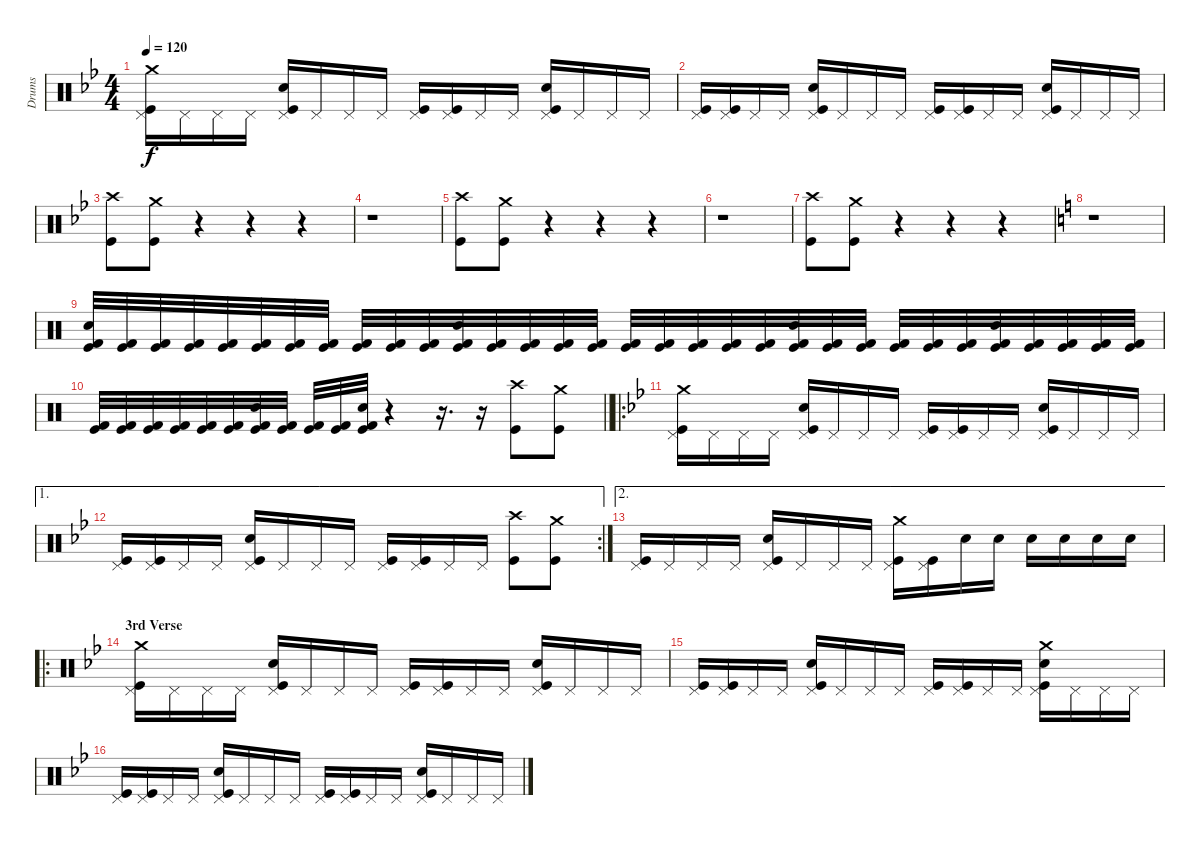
\track ("Drums" "Drums") {instrument percussion}
\staff {score}
\articulation defaults
\ts (4 4)
\tempo 120
\clef neutral
\ks bb
("Crash medium (hit)" "Pedal Hi-Hat (hit)" "Kick (hit)").16{dy f} "Pedal Hi-Hat (hit)".16 "Pedal Hi-Hat (hit)".16 "Pedal Hi-Hat (hit)".16 ("Snare (hit) 2" "Pedal Hi-Hat (hit)" "Kick (hit)").16 "Pedal Hi-Hat (hit)".16 "Pedal Hi-Hat (hit)".16 "Pedal Hi-Hat (hit)".16 ("Pedal Hi-Hat (hit)" "Kick (hit)").16 ("Pedal Hi-Hat (hit)" "Kick (hit)").16 "Pedal Hi-Hat (hit)".16 "Pedal Hi-Hat (hit)".16 ("Snare (hit) 2" "Pedal Hi-Hat (hit)" "Kick (hit)").16 "Pedal Hi-Hat (hit)".16 "Pedal Hi-Hat (hit)".16 "Pedal Hi-Hat (hit)".16 |
("Pedal Hi-Hat (hit)" "Kick (hit)").16 ("Pedal Hi-Hat (hit)" "Kick (hit)").16 "Pedal Hi-Hat (hit)".16 "Pedal Hi-Hat (hit)".16 ("Snare (hit) 2" "Pedal Hi-Hat (hit)" "Kick (hit)").16 "Pedal Hi-Hat (hit)".16 "Pedal Hi-Hat (hit)".16 "Pedal Hi-Hat (hit)".16 ("Pedal Hi-Hat (hit)" "Kick (hit)").16 ("Pedal Hi-Hat (hit)" "Kick (hit)").16 "Pedal Hi-Hat (hit)".16 "Pedal Hi-Hat (hit)".16 ("Snare (hit) 2" "Pedal Hi-Hat (hit)" "Kick (hit)").16 "Pedal Hi-Hat (hit)".16 "Pedal Hi-Hat (hit)".16 "Pedal Hi-Hat (hit)".16 |
("Crash high (hit)" "Kick (hit)").8 ("Crash medium (hit)" "Kick (hit)").8 r.4 r.4 r.4 |
r.1 |
("Crash high (hit)" "Kick (hit)").8 ("Crash medium (hit)" "Kick (hit)").8 r.4 r.4 r.4 |
r.1 |
("Crash high (hit)" "Kick (hit)").8 ("Crash medium (hit)" "Kick (hit)").8 r.4 r.4 r.4 |
\ks c
r.1 |
("Snare (hit) 2" "Kick (hit)" "Kick (hit) 2").32 ("Kick (hit)" "Kick (hit) 2").32 ("Kick (hit)" "Kick (hit) 2").32 ("Kick (hit)" "Kick (hit) 2").32 ("Kick (hit)" "Kick (hit) 2").32 ("Kick (hit)" "Kick (hit) 2").32 ("Kick (hit)" "Kick (hit) 2").32 ("Kick (hit)" "Kick (hit) 2").32 ("Kick (hit)" "Kick (hit) 2").32 ("Kick (hit)" "Kick (hit) 2").32 ("Kick (hit)" "Kick (hit) 2").32 ("Snare (hit) 2" "Kick (hit)" "Kick (hit) 2").32 ("Kick (hit)" "Kick (hit) 2").32 ("Kick (hit)" "Kick (hit) 2").32 ("Kick (hit)" "Kick (hit) 2").32 ("Kick (hit)" "Kick (hit) 2").32 ("Kick (hit)" "Kick (hit) 2").32 ("Kick (hit)" "Kick (hit) 2").32 ("Kick (hit)" "Kick (hit) 2").32 ("Kick (hit)" "Kick (hit) 2").32 ("Kick (hit)" "Kick (hit) 2").32 ("Snare (hit) 2" "Kick (hit)" "Kick (hit) 2").32 ("Kick (hit)" "Kick (hit) 2").32 ("Kick (hit)" "Kick (hit) 2").32 ("Kick (hit)" "Kick (hit) 2").32 ("Kick (hit)" "Kick (hit) 2").32 ("Kick (hit)" "Kick (hit) 2").32 ("Snare (hit) 2" "Kick (hit)" "Kick (hit) 2").32 ("Kick (hit)" "Kick (hit) 2").32 ("Kick (hit)" "Kick (hit) 2").32 ("Kick (hit)" "Kick (hit) 2").32 ("Kick (hit)" "Kick (hit) 2").32 |
\barLineRight lightlight
("Kick (hit)" "Kick (hit) 2").32 ("Kick (hit)" "Kick (hit) 2").32 ("Kick (hit)" "Kick (hit) 2").32 ("Kick (hit)" "Kick (hit) 2").32 ("Kick (hit)" "Kick (hit) 2").32 ("Kick (hit)" "Kick (hit) 2").32 ("Snare (hit) 2" "Kick (hit)" "Kick (hit) 2").32 ("Kick (hit)" "Kick (hit) 2").32 ("Kick (hit)" "Kick (hit) 2").32 ("Kick (hit)" "Kick (hit) 2").32 ("Snare (hit) 2" "Kick (hit)" "Kick (hit) 2").32 r.4 r.16{d} r.16 ("Crash high (hit)" "Kick (hit)").8 ("Crash medium (hit)" "Kick (hit)").8 |
\ro
\ks bb
("Crash medium (hit)" "Pedal Hi-Hat (hit)" "Kick (hit)").16 "Pedal Hi-Hat (hit)".16 "Pedal Hi-Hat (hit)".16 "Pedal Hi-Hat (hit)".16 ("Snare (hit) 2" "Pedal Hi-Hat (hit)" "Kick (hit)").16 "Pedal Hi-Hat (hit)".16 "Pedal Hi-Hat (hit)".16 "Pedal Hi-Hat (hit)".16 ("Pedal Hi-Hat (hit)" "Kick (hit)").16 ("Pedal Hi-Hat (hit)" "Kick (hit)").16 "Pedal Hi-Hat (hit)".16 "Pedal Hi-Hat (hit)".16 ("Snare (hit) 2" "Pedal Hi-Hat (hit)" "Kick (hit)").16 "Pedal Hi-Hat (hit)".16 "Pedal Hi-Hat (hit)".16 "Pedal Hi-Hat (hit)".16 |
\ae 1
\rc 2
("Pedal Hi-Hat (hit)" "Kick (hit)").16 ("Pedal Hi-Hat (hit)" "Kick (hit)").16 "Pedal Hi-Hat (hit)".16 "Pedal Hi-Hat (hit)".16 ("Snare (hit) 2" "Pedal Hi-Hat (hit)" "Kick (hit)").16 "Pedal Hi-Hat (hit)".16 "Pedal Hi-Hat (hit)".16 "Pedal Hi-Hat (hit)".16 ("Pedal Hi-Hat (hit)" "Kick (hit)").16 ("Pedal Hi-Hat (hit)" "Kick (hit)").16 "Pedal Hi-Hat (hit)".16 "Pedal Hi-Hat (hit)".16 ("Crash high (hit)" "Kick (hit)").8 ("Crash medium (hit)" "Kick (hit)").8 |
\ae 2
("Pedal Hi-Hat (hit)" "Kick (hit)").16 "Pedal Hi-Hat (hit)".16 "Pedal Hi-Hat (hit)".16 "Pedal Hi-Hat (hit)".16 ("Snare (hit) 2" "Pedal Hi-Hat (hit)" "Kick (hit)").16 "Pedal Hi-Hat (hit)".16 "Pedal Hi-Hat (hit)".16 "Pedal Hi-Hat (hit)".16 ("Crash medium (hit)" "Pedal Hi-Hat (hit)" "Kick (hit)").16 ("Pedal Hi-Hat (hit)" "Kick (hit)").16 "Snare (hit) 2".16 "Snare (hit) 2".16 "Snare (hit) 2".16 "Snare (hit) 2".16 "Snare (hit) 2".16 "Snare (hit) 2".16 |
\ro
\section ("" "3rd Verse")
("Crash medium (hit)" "Pedal Hi-Hat (hit)" "Kick (hit)").16 "Pedal Hi-Hat (hit)".16 "Pedal Hi-Hat (hit)".16 "Pedal Hi-Hat (hit)".16 ("Snare (hit) 2" "Pedal Hi-Hat (hit)" "Kick (hit)").16 "Pedal Hi-Hat (hit)".16 "Pedal Hi-Hat (hit)".16 "Pedal Hi-Hat (hit)".16 ("Pedal Hi-Hat (hit)" "Kick (hit)").16 ("Pedal Hi-Hat (hit)" "Kick (hit)").16 "Pedal Hi-Hat (hit)".16 "Pedal Hi-Hat (hit)".16 ("Snare (hit) 2" "Pedal Hi-Hat (hit)" "Kick (hit)").16 "Pedal Hi-Hat (hit)".16 "Pedal Hi-Hat (hit)".16 "Pedal Hi-Hat (hit)".16 |
("Pedal Hi-Hat (hit)" "Kick (hit)").16 ("Pedal Hi-Hat (hit)" "Kick (hit)").16 "Pedal Hi-Hat (hit)".16 "Pedal Hi-Hat (hit)".16 ("Snare (hit) 2" "Pedal Hi-Hat (hit)" "Kick (hit)").16 "Pedal Hi-Hat (hit)".16 "Pedal Hi-Hat (hit)".16 "Pedal Hi-Hat (hit)".16 ("Pedal Hi-Hat (hit)" "Kick (hit)").16 ("Pedal Hi-Hat (hit)" "Kick (hit)").16 "Pedal Hi-Hat (hit)".16 "Pedal Hi-Hat (hit)".16 ("Crash medium (hit)" "Snare (hit) 2" "Pedal Hi-Hat (hit)" "Kick (hit)").16 "Pedal Hi-Hat (hit)".16 "Pedal Hi-Hat (hit)".16 "Pedal Hi-Hat (hit)".16 |
("Pedal Hi-Hat (hit)" "Kick (hit)").16 ("Pedal Hi-Hat (hit)" "Kick (hit)").16 "Pedal Hi-Hat (hit)".16 "Pedal Hi-Hat (hit)".16 ("Snare (hit) 2" "Pedal Hi-Hat (hit)" "Kick (hit)").16 "Pedal Hi-Hat (hit)".16 "Pedal Hi-Hat (hit)".16 "Pedal Hi-Hat (hit)".16 ("Pedal Hi-Hat (hit)" "Kick (hit)").16 ("Pedal Hi-Hat (hit)" "Kick (hit)").16 "Pedal Hi-Hat (hit)".16 "Pedal Hi-Hat (hit)".16 ("Snare (hit) 2" "Pedal Hi-Hat (hit)" "Kick (hit)").16 "Pedal Hi-Hat (hit)".16 "Pedal Hi-Hat (hit)".16 "Pedal Hi-Hat (hit)".16
